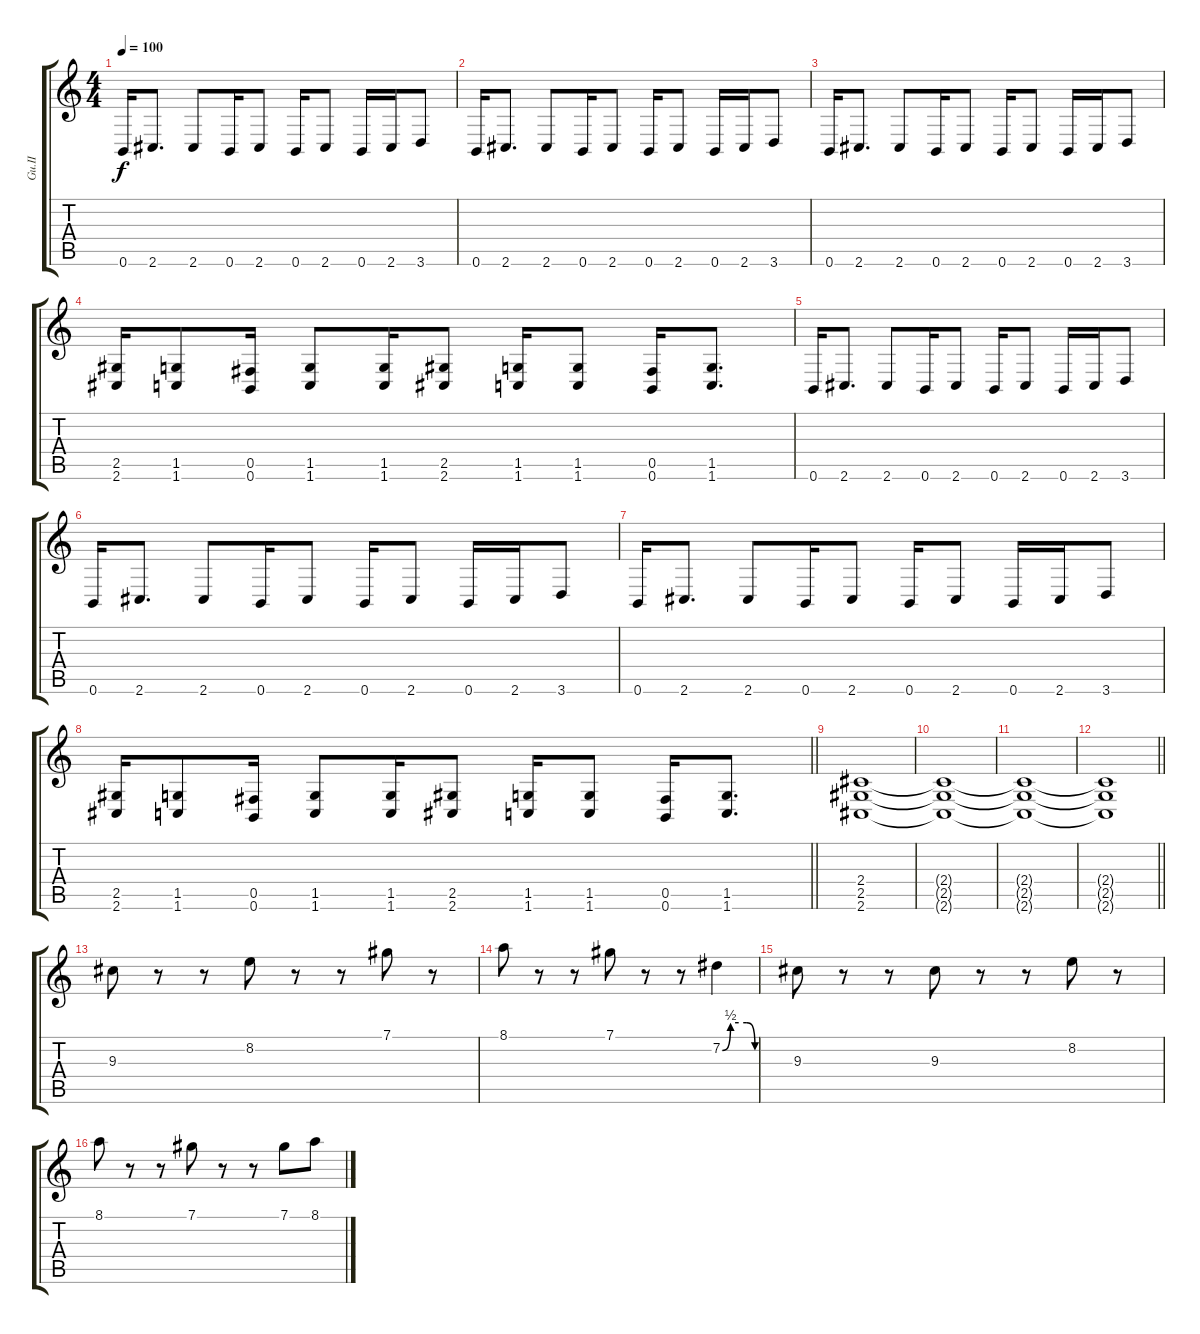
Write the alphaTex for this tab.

\track ("Gu.II" "Gu.II") {instrument distortionguitar}
\staff {score tabs}
\tuning (Db4 Ab3 E3 B2 Gb2 B1) {hide}
\ts (4 4)
\tempo 100
\clef g2
\ks c
0.6.16{dy f instrument distortionguitar} 2.6.8{d} 2.6.8 0.6.16 2.6.8 0.6.16 2.6.8 0.6.16 2.6.16 3.6.8 |
0.6.16 2.6.8{d} 2.6.8 0.6.16 2.6.8 0.6.16 2.6.8 0.6.16 2.6.16 3.6.8 |
0.6.16 2.6.8{d} 2.6.8 0.6.16 2.6.8 0.6.16 2.6.8 0.6.16 2.6.16 3.6.8 |
(2.5 2.6).16 (1.5 1.6).8 (0.5 0.6).16 (1.5 1.6).8 (1.5 1.6).16 (2.5 2.6).8 (1.5 1.6).16 (1.5 1.6).8 (0.5 0.6).16 (1.5 1.6).8{d} |
0.6.16 2.6.8{d} 2.6.8 0.6.16 2.6.8 0.6.16 2.6.8 0.6.16 2.6.16 3.6.8 |
0.6.16 2.6.8{d} 2.6.8 0.6.16 2.6.8 0.6.16 2.6.8 0.6.16 2.6.16 3.6.8 |
0.6.16 2.6.8{d} 2.6.8 0.6.16 2.6.8 0.6.16 2.6.8 0.6.16 2.6.16 3.6.8 |
\barLineRight lightlight
(2.5 2.6).16 (1.5 1.6).8 (0.5 0.6).16 (1.5 1.6).8 (1.5 1.6).16 (2.5 2.6).8 (1.5 1.6).16 (1.5 1.6).8 (0.5 0.6).16 (1.5 1.6).8{d} |
(2.4 2.5 2.6).1{volume 0} |
(2.4{t} 2.5{t} 2.6{t}).1 |
(2.4{t} 2.5{t} 2.6{t}).1 |
\barLineRight lightlight
(2.4{t} 2.5{t} 2.6{t}).1 |
9.3.8{volume 13 instrument electricguitarclean} r.8 r.8 8.2.8 r.8 r.8 7.1.8 r.8 |
8.1.8 r.8 r.8 7.1.8 r.8 r.8 7.2{be (custom 0 0 15 2 30 2 45 2 60 0)}.4 |
9.3.8 r.8 r.8 9.3.8 r.8 r.8 8.2.8 r.8 |
8.1.8 r.8 r.8 7.1.8 r.8 r.8 7.1.8 8.1.8
